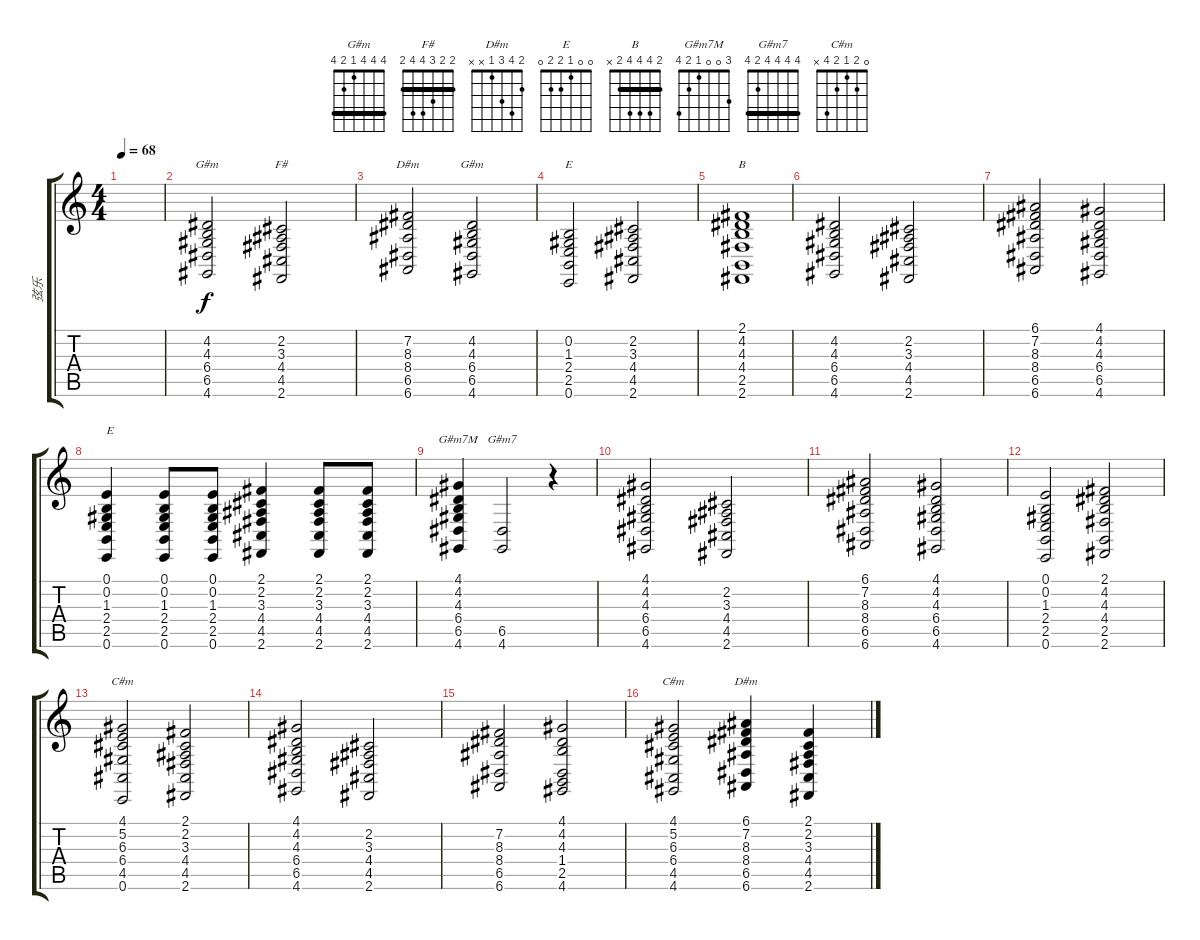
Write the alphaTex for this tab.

\track ("弦乐" "弦乐") {instrument synthstrings1}
\staff {score tabs}
\tuning (E4 B3 G3 D3 A2 E2) {hide}
\chord ("G#m" 4 4 4 6 6 4) {firstfret 4 barre 4}
\chord ("F#" 2 2 3 4 4 2) {barre 2}
\chord ("D#m" 6 7 8 8 6 x) {firstfret 6 barre 6}
\chord ("G#m" 4 4 4 1 2 4) {barre 4}
\chord ("E" 0 0 1 2 2 0)
\chord ("B" 2 4 4 4 2 x) {barre 2}
\chord ("G#m7M" 3 0 0 1 2 4)
\chord ("G#m7" 4 4 4 4 2 4) {barre 4}
\chord ("C#m" 4 5 6 6 4 x) {firstfret 4 barre 4}
\chord ("C#m" 0 2 1 2 4 x)
\chord ("D#m" 2 4 3 1 x x)
\ts (4 4)
\tempo 68
\clef g2
\ks c
|
(4.2 4.3 6.4 6.5 4.6).2{ch "G#m"} (2.2 3.3 4.4 4.5 2.6).2{ch "F#"} |
(7.2 8.3 8.4 6.5 6.6).2{ch "D#m"} (4.2 4.3 6.4 6.5 4.6).2{ch "G#m"} |
(0.2 1.3 2.4 2.5 0.6).2{ch "E"} (2.2 3.3 4.4 4.5 2.6).2 |
(2.1 4.2 4.3 4.4 2.5 2.6).1{ch "B"} |
(4.2 4.3 6.4 6.5 4.6).2 (2.2 3.3 4.4 4.5 2.6).2 |
(6.1 7.2 8.3 8.4 6.5 6.6).2 (4.1 4.2 4.3 6.4 6.5 4.6).2 |
(0.1 0.2 1.3 2.4 2.5 0.6).4{txt "E"} (0.1 0.2 1.3 2.4 2.5 0.6).8 (0.1 0.2 1.3 2.4 2.5 0.6).8 (2.1 2.2 3.3 4.4 4.5 2.6).4 (2.1 2.2 3.3 4.4 4.5 2.6).8 (2.1 2.2 3.3 4.4 4.5 2.6).8 |
(4.1 4.2 4.3 6.4 6.5 4.6).4{ch "G#m7M"} (6.5 4.6).2{ch "G#m7"} r.4 |
(4.1 4.2 4.3 6.4 6.5 4.6).2 (2.2 3.3 4.4 4.5 2.6).2 |
(6.1 7.2 8.3 8.4 6.5 6.6).2 (4.1 4.2 4.3 6.4 6.5 4.6).2 |
(0.1 0.2 1.3 2.4 2.5 0.6).2 (2.1 4.2 4.3 4.4 2.5 2.6).2 |
(4.1 5.2 6.3 6.4 4.5 0.6).2{ch "C#m"} (2.1 2.2 3.3 4.4 4.5 2.6).2 |
(4.1 4.2 4.3 6.4 6.5 4.6).2 (2.2 3.3 4.4 4.5 2.6).2 |
(7.2 8.3 8.4 6.5 6.6).2 (4.1 4.2 4.3 1.4 2.5 4.6).2 |
(4.1 5.2 6.3 6.4 4.5 4.6).2{ch "C#m"} (6.1 7.2 8.3 8.4 6.5 6.6).4{ch "D#m"} (2.1 2.2 3.3 4.4 4.5 2.6).4
